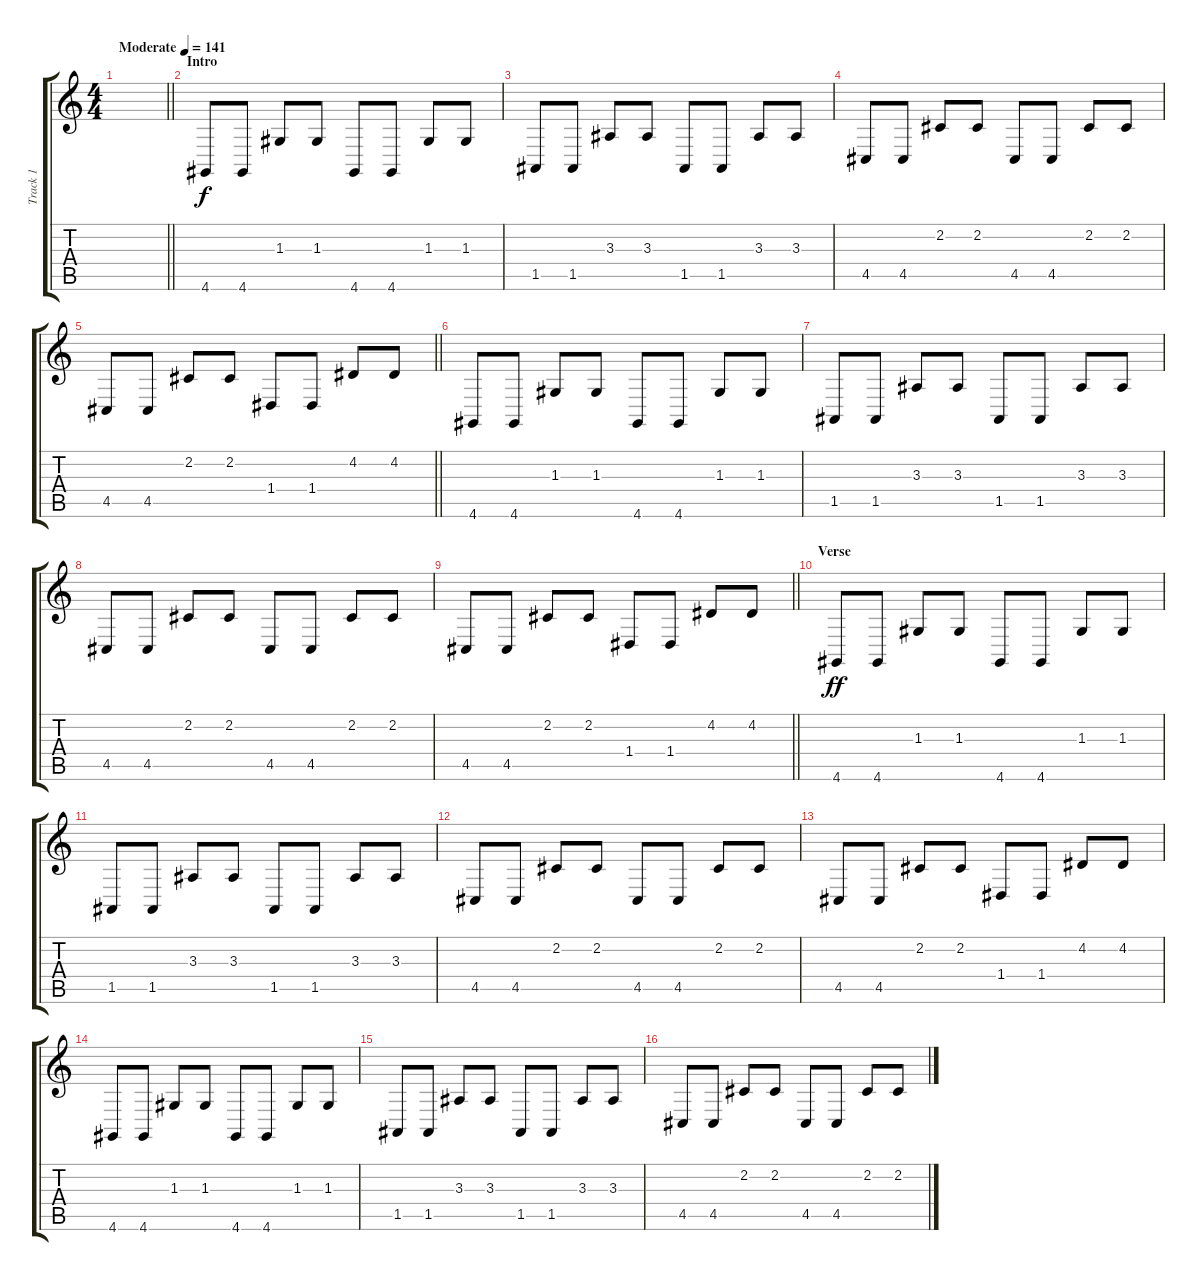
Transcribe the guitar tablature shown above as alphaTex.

\track ("Track 1" "Track 1") {instrument lead2sawtooth}
\staff {score tabs}
\tuning (E4 B3 G3 D3 A2 E2) {hide}
\ts (4 4)
\tempo (141 "Moderate")
\clef g2
\barLineRight lightlight
\ks c
|
\section ("" "Intro")
4.6.8 4.6.8 1.3.8 1.3.8 4.6.8 4.6.8 1.3.8 1.3.8 |
1.5.8 1.5.8 3.3.8 3.3.8 1.5.8 1.5.8 3.3.8 3.3.8 |
4.5.8 4.5.8 2.2.8 2.2.8 4.5.8 4.5.8 2.2.8 2.2.8 |
\barLineRight lightlight
4.5.8 4.5.8 2.2.8 2.2.8 1.4.8 1.4.8 4.2.8 4.2.8 |
4.6.8 4.6.8 1.3.8 1.3.8 4.6.8 4.6.8 1.3.8 1.3.8 |
1.5.8 1.5.8 3.3.8 3.3.8 1.5.8 1.5.8 3.3.8 3.3.8 |
4.5.8 4.5.8 2.2.8 2.2.8 4.5.8 4.5.8 2.2.8 2.2.8 |
\barLineRight lightlight
4.5.8 4.5.8 2.2.8 2.2.8 1.4.8 1.4.8 4.2.8 4.2.8 |
\section ("" "Verse ")
4.6.8{dy ff} 4.6.8 1.3.8 1.3.8 4.6.8 4.6.8 1.3.8 1.3.8 |
1.5.8 1.5.8 3.3.8 3.3.8 1.5.8 1.5.8 3.3.8 3.3.8 |
4.5.8 4.5.8 2.2.8 2.2.8 4.5.8 4.5.8 2.2.8 2.2.8 |
4.5.8 4.5.8 2.2.8 2.2.8 1.4.8 1.4.8 4.2.8 4.2.8 |
4.6.8 4.6.8 1.3.8 1.3.8 4.6.8 4.6.8 1.3.8 1.3.8 |
1.5.8 1.5.8 3.3.8 3.3.8 1.5.8 1.5.8 3.3.8 3.3.8 |
4.5.8 4.5.8 2.2.8 2.2.8 4.5.8 4.5.8 2.2.8 2.2.8
